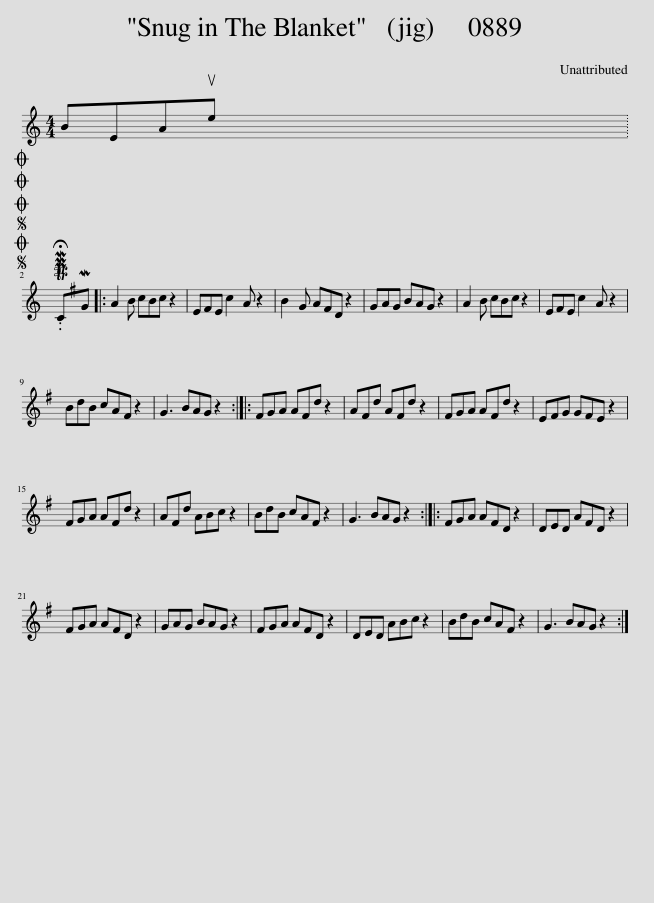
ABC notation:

X:1
L:1/8
M:4/4
I:linebreak $
K:C
V:1 treble
V:1
 BEAue x2002 |$SOSOOO .!fermata!PMTCMG |: A2 B cBc z2 | E^FE c2 A z2 | B2 G A^FD z2 | %5
 GAG BAG z2 | A2 B cBc z2 | E^FE c2 A z2 |$ BdB cA^F z2 | G3 BAG z2 :: %10
 ^FGA AFd z2 | A^Fd AFd z2 | ^FGA AFd z2 | E^FG GFE z2 |$ ^FGA AFd z2 | %15
 A^Fd ABc z2 | BdB cA^F z2 | G3 BAG z2 :: ^FGA AFD z2 | DED A^FD z2 |$ %20
 ^FGA AFD z2 | GAG BAG z2 | ^FGA AFD z2 | DED ABc z2 | BdB cA^F z2 | %25
 G3 BAG z2 :| %26
